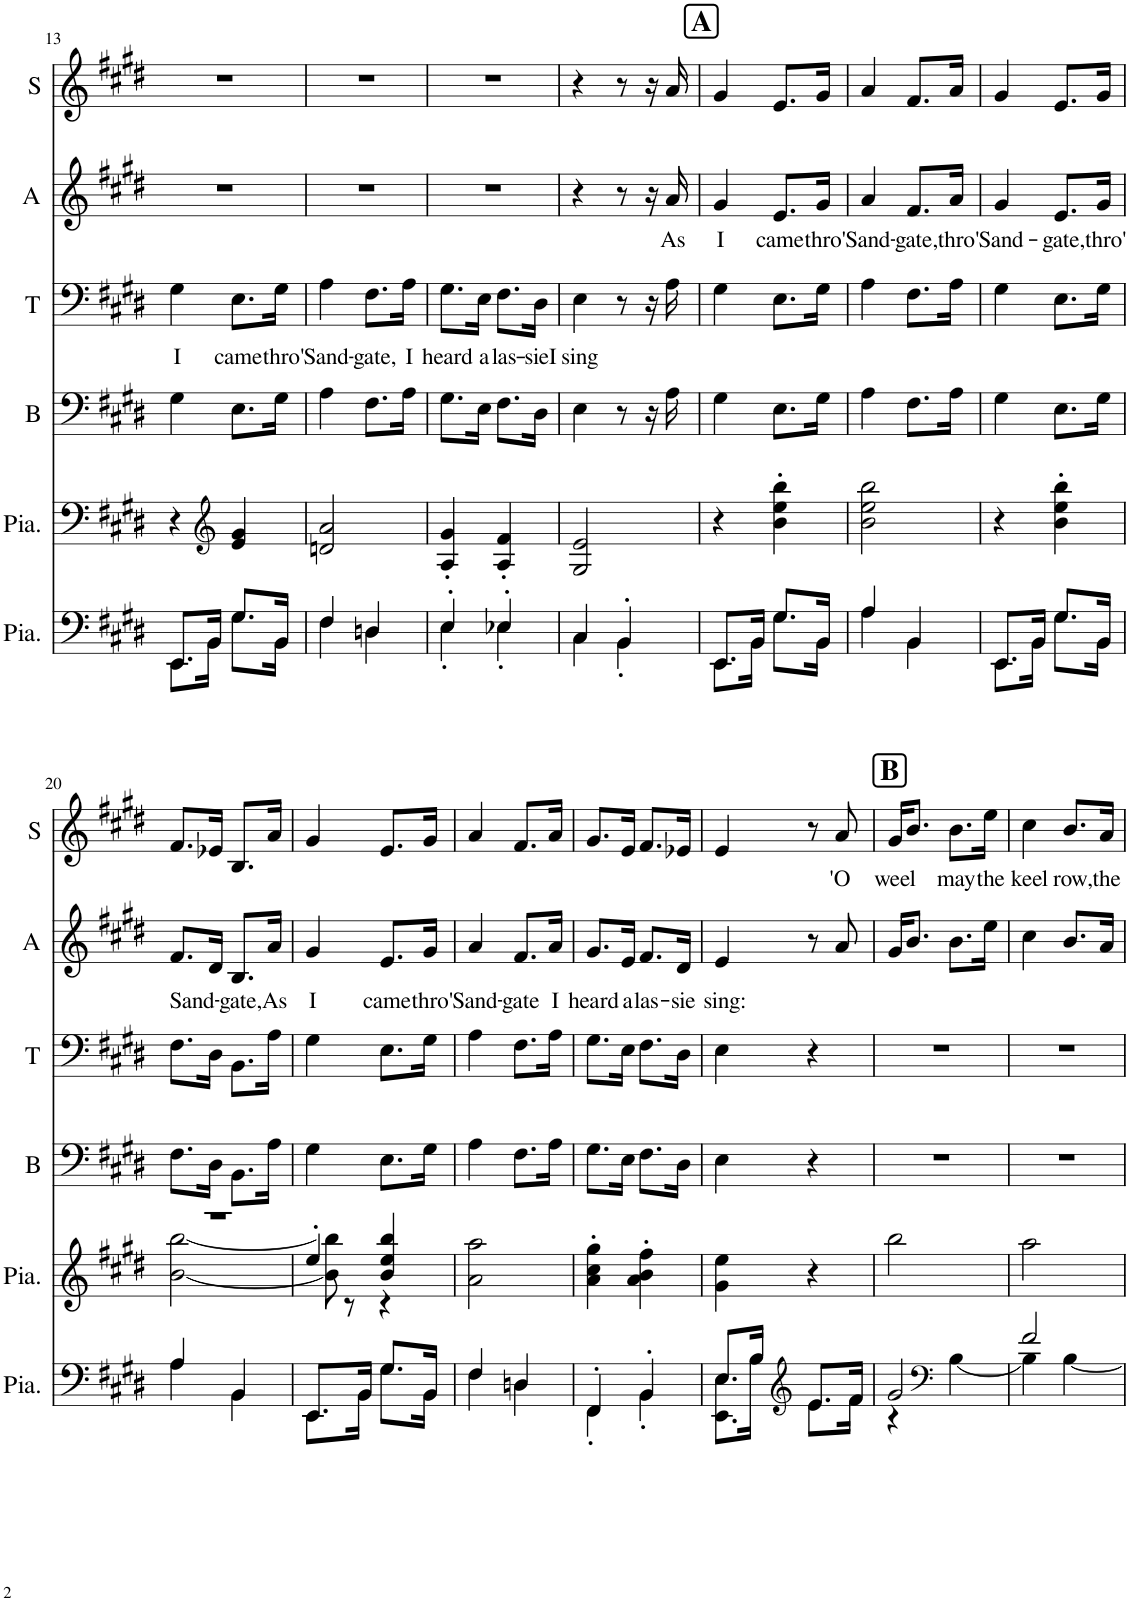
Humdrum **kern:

**kern	**kern	**kern	**kern	**text	**kern	**text	**kern	**text
*part6	*part5	*part4	*part3	*part3	*part2	*part2	*part1	*part1
*staff6	*staff5	*staff4	*staff3	*staff3	*staff2	*staff2	*staff1	*staff1
*I"Piano	*I"Piano	*I"Basse	*I"Ténor	*	*I"Alto	*	*I"Soprano	*
*I'Pia.	*I'Pia.	*I'B	*I'T	*	*I'A	*	*I'S	*
!!LO:PB:g=z
*clefF4	*clefF4	*clefF4	*clefF4	*	*clefG2	*	*clefG2	*
*k[f#c#g#d#]	*k[f#c#g#d#]	*k[f#c#g#d#]	*k[f#c#g#d#]	*	*k[f#c#g#d#]	*	*k[f#c#g#d#]	*
*M2/4	*M2/4	*M2/4	*M2/4	*	*M2/4	*	*M2/4	*
=13	=13	=13	=13	=13	=13	=13	=13	=13
*^	*	*	*	*	*	*	*	*
!	!	!	!	!	!LO:LY:b	!	!	!	!
8.EE/L	8.EE\L	4r	4G#\	4G#\	I	2r	.	2r	.
16BB/Jk	16BB\Jk	.	.	.	.	.	.	.	.
*	*	*clefG2	*	*	*	*	*	*	*
!	!	!	!	!	!LO:LY:b	!	!	!	!
8.G#/L	8.G#\L	4e/ 4g#/	8.E\L	8.E\L	came	.	.	.	.
!	!	!	!	!	!LO:LY:b	!	!	!	!
16BB/Jk	16BB\Jk	.	16G#\Jk	16G#\Jk	thro'	.	.	.	.
=14	=14	=14	=14	=14	=14	=14	=14	=14	=14
!	!	!	!	!	!LO:LY:b	!	!	!	!
4F#/	4F#\	2dn/ 2a/	4A\	4A\	Sand-	2r	.	2r	.
!	!	!	!	!	!LO:LY:b	!	!	!	!
4Dn/	4D\	.	8.F#\L	8.F#\L	-gate,	.	.	.	.
!	!	!	!	!	!LO:LY:b	!	!	!	!
.	.	.	16A\Jk	16A\Jk	I	.	.	.	.
=15	=15	=15	=15	=15	=15	=15	=15	=15	=15
!	!	!	!	!	!LO:LY:b	!	!	!	!
4E'/	4E'\	4A/' 4g#/'	8.G#\L	8.G#\L	heard	2r	.	2r	.
!	!	!	!	!	!LO:LY:b	!	!	!	!
.	.	.	16E\Jk	16E\Jk	a	.	.	.	.
!	!	!	!	!	!LO:LY:b	!	!	!	!
4E-X'/	4E-'\	4A/' 4f#/'	8.F#\L	8.F#\L	las-	.	.	.	.
!	!	!	!	!	!LO:LY:b	!	!	!	!
.	.	.	16D#\Jk	16D#\Jk	-sieI	.	.	.	.
!!LO:REH:place=s1:a:B:cj:fs=14:t=A:qo=1.75
=16	=16	=16	=16	=16	=16	=16	=16	=16	=16
!	!	!	!	!	!LO:LY:b	!	!	!	!
4C#/	4C#\	2G#/ 2e/	4E\	4E\	sing	4r	.	4r	.
4BB'/	4BB'\	.	8r	8r	.	8r	.	8r	.
.	.	.	16r	16r	.	16r	.	16r	.
!	!	!	!	!	!	!	!LO:LY:b	!	!
.	.	.	16A\	16A\	.	16a/	As	16a/	.
=17	=17	=17	=17	=17	=17	=17	=17	=17	=17
!	!	!	!	!	!	!	!LO:LY:b	!	!
8.EE/L	8.EE\L	4r	4G#\	4G#\	.	4g#/	I	4g#/	.
16BB/Jk	16BB\Jk	.	.	.	.	.	.	.	.
!	!	!	!	!	!	!	!LO:LY:b	!	!
8.G#/L	8.G#\L	4b\' 4ee\' 4bb\'	8.E\L	8.E\L	.	8.e/L	came	8.e/L	.
!	!	!	!	!	!	!	!LO:LY:b	!	!
16BB/Jk	16BB\Jk	.	16G#\Jk	16G#\Jk	.	16g#/Jk	thro'	16g#/Jk	.
=18	=18	=18	=18	=18	=18	=18	=18	=18	=18
!	!	!	!	!	!	!	!LO:LY:b	!	!
4A/	4A\	2b\ 2ee\ 2bb\	4A\	4A\	.	4a/	Sand-	4a/	.
!	!	!	!	!	!	!	!LO:LY:b	!	!
4BB/	4BB\	.	8.F#\L	8.F#\L	.	8.f#/L	-gate,	8.f#/L	.
!	!	!	!	!	!	!	!LO:LY:b	!	!
.	.	.	16A\Jk	16A\Jk	.	16a/Jk	thro'	16a/Jk	.
=19	=19	=19	=19	=19	=19	=19	=19	=19	=19
!	!	!	!	!	!	!	!LO:LY:b	!	!
8.EE/L	8.EE\L	4r	4G#\	4G#\	.	4g#/	Sand-	4g#/	.
16BB/Jk	16BB\Jk	.	.	.	.	.	.	.	.
!	!	!	!	!	!	!	!LO:LY:b	!	!
8.G#/L	8.G#\L	4b\' 4ee\' 4bb\'	8.E\L	8.E\L	.	8.e/L	-gate,	8.e/L	.
!	!	!	!	!	!	!	!LO:LY:b	!	!
16BB/Jk	16BB\Jk	.	16G#\Jk	16G#\Jk	.	16g#/Jk	thro'	16g#/Jk	.
!!LO:LB:g=z
=20	=20	=20	=20	=20	=20	=20	=20	=20	=20
*	*	*^	*	*	*	*	*	*	*
!	!	!	!	!	!	!	!	!LO:LY:b	!	!
4A/	4A\	2r	[2b\ [2bb\	8.F#\L	8.F#\L	.	8.f#/L	Sand-	8.f#/L	.
.	.	.	.	16D#\Jk	16D#\Jk	.	16d#/Jk	.	16e-X/Jk	.
!	!	!	!	!	!	!	!	!LO:LY:b	!	!
4BB/	4BB\	.	.	8.BB\L	8.BB\L	.	8.B/L	-gate,	8.B/L	.
!	!	!	!	!	!	!	!	!LO:LY:b	!	!
.	.	.	.	16A\Jk	16A\Jk	.	16a/Jk	As	16a/Jk	.
=21	=21	=21	=21	=21	=21	=21	=21	=21	=21	=21
!	!	!	!	!	!	!	!	!LO:LY:b	!	!
8.EE/L	8.EE\L	4ee'/	8b\] 8bb\]	4G#\	4G#\	.	4g#/	I	4g#/	.
.	.	.	8r	.	.	.	.	.	.	.
16BB/Jk	16BB\Jk	.	.	.	.	.	.	.	.	.
!	!	!	!	!	!	!	!	!LO:LY:b	!	!
8.G#/L	8.G#\L	4b/ 4ee/ 4bb/	4r	8.E\L	8.E\L	.	8.e/L	came	8.e/L	.
!	!	!	!	!	!	!	!	!LO:LY:b	!	!
16BB/Jk	16BB\Jk	.	.	16G#\Jk	16G#\Jk	.	16g#/Jk	thro'	16g#/Jk	.
*	*	*v	*v	*	*	*	*	*	*	*
=22	=22	=22	=22	=22	=22	=22	=22	=22	=22
!	!	!	!	!	!	!	!LO:LY:b	!	!
4F#/	4F#\	2a\ 2aa\	4A\	4A\	.	4a/	Sand-	4a/	.
!	!	!	!	!	!	!	!LO:LY:b	!	!
4Dn/	4D\	.	8.F#\L	8.F#\L	.	8.f#/L	-gate	8.f#/L	.
!	!	!	!	!	!	!	!LO:LY:b	!	!
.	.	.	16A\Jk	16A\Jk	.	16a/Jk	-I	16a/Jk	.
=23	=23	=23	=23	=23	=23	=23	=23	=23	=23
!	!	!	!	!	!	!	!LO:LY:b	!	!
4FF#'/	4FF#'\	4a\' 4cc#\' 4gg#\'	8.G#\L	8.G#\L	.	8.g#/L	heard	8.g#/L	.
!	!	!	!	!	!	!	!LO:LY:b	!	!
.	.	.	16E\Jk	16E\Jk	.	16e/Jk	a	16e/Jk	.
!	!	!	!	!	!	!	!LO:LY:b	!	!
4BB'/	4BB'\	4a\' 4b\' 4ff#\'	8.F#\L	8.F#\L	.	8.f#/L	las-	8.f#/L	.
!	!	!	!	!	!	!	!LO:LY:b	!	!
.	.	.	16D#\Jk	16D#\Jk	.	16d#/Jk	-sie	16e-X/Jk	.
!!LO:REH:place=s1:a:B:cj:fs=14:t=B:qo=1.5
=24	=24	=24	=24	=24	=24	=24	=24	=24	=24
!	!	!	!	!	!	!	!LO:LY:b	!	!
8.E/L	8.EE\ 8.E\L	4g#\ 4ee\	4E\	4E\	.	4e/	sing:	4e/	.
16B/Jk	16B\Jk	.	.	.	.	.	.	.	.
*clefG2	*	*	*	*	*	*	*	*	*
8.e/L	8.e\L	4r	4r	4r	.	8r	.	8r	.
!	!	!	!	!	!	!	!	!	!LO:LY:b
.	.	.	.	.	.	8a/	.	8a/	'O
16f#/Jk	16f#\Jk	.	.	.	.	.	.	.	.
=25	=25	=25	=25	=25	=25	=25	=25	=25	=25
!	!	!	!	!	!	!	!	!	!LO:LY:b
2g#/	4r	2bb\	2r	2r	.	16g#/KL	.	16g#/KL	weel
.	.	.	.	.	.	8.b/J	.	8.b/J	.
*clefF4	*	*	*	*	*	*	*	*	*
!	!	!	!	!	!	!	!	!	!LO:LY:b
.	[4B\	.	.	.	.	8.b\L	.	8.b\L	may
!	!	!	!	!	!	!	!	!	!LO:LY:b
.	.	.	.	.	.	16ee\Jk	.	16ee\Jk	the
=26	=26	=26	=26	=26	=26	=26	=26	=26	=26
!	!	!	!	!	!	!	!	!	!LO:LY:b
2f#/	4B\]	2aa\	2r	2r	.	4cc#\	.	4cc#\	keel
!	!	!	!	!	!	!	!	!	!LO:LY:b
.	[4B\	.	.	.	.	8.b/L	.	8.b/L	row,
!	!	!	!	!	!	!	!	!	!LO:LY:b
.	.	.	.	.	.	16a/Jk	.	16a/Jk	the
*v	*v	*	*	*	*	*	*	*	*
=	=	=	=	=	=	=	=	=
*-	*-	*-	*-	*-	*-	*-	*-	*-
